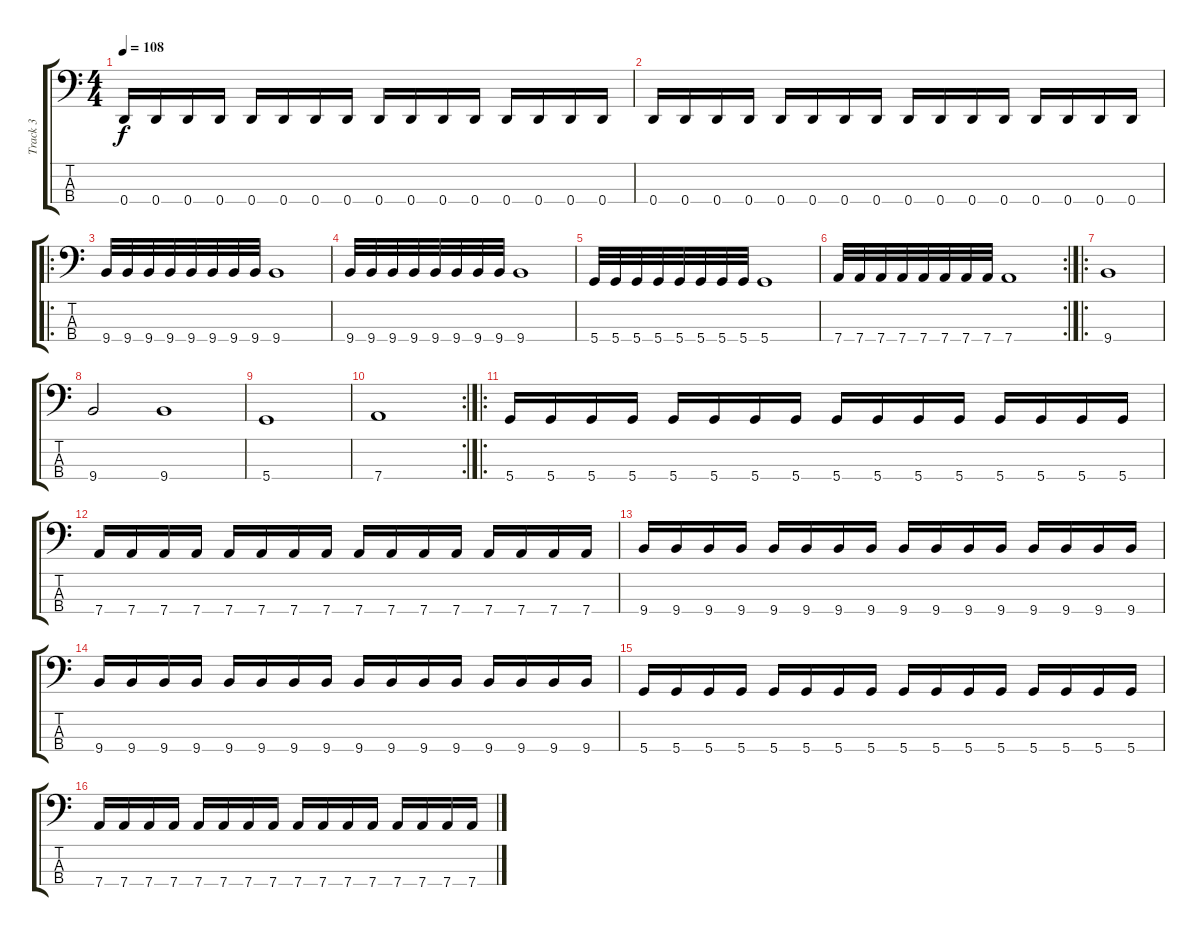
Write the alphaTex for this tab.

\track ("Track 3" "Track 3") {instrument electricbasspick}
\staff {score tabs}
\tuning (G2 D2 A1 D1) {hide}
\ts (4 4)
\tempo 108
\clef f4
\ks c
0.4.16{dy f} 0.4.16 0.4.16 0.4.16 0.4.16 0.4.16 0.4.16 0.4.16 0.4.16 0.4.16 0.4.16 0.4.16 0.4.16 0.4.16 0.4.16 0.4.16 |
0.4.16 0.4.16 0.4.16 0.4.16 0.4.16 0.4.16 0.4.16 0.4.16 0.4.16 0.4.16 0.4.16 0.4.16 0.4.16 0.4.16 0.4.16 0.4.16 |
\ro
9.4.32 9.4.32 9.4.32 9.4.32 9.4.32 9.4.32 9.4.32 9.4.32 9.4.1 |
9.4.32 9.4.32 9.4.32 9.4.32 9.4.32 9.4.32 9.4.32 9.4.32 9.4.1 |
5.4.32 5.4.32 5.4.32 5.4.32 5.4.32 5.4.32 5.4.32 5.4.32 5.4.1 |
\rc 2
7.4.32 7.4.32 7.4.32 7.4.32 7.4.32 7.4.32 7.4.32 7.4.32 7.4.1 |
\ro
9.4.1 |
9.4.2 9.4.1 |
5.4.1 |
\rc 2
7.4.1 |
\ro
5.4.16 5.4.16 5.4.16 5.4.16 5.4.16 5.4.16 5.4.16 5.4.16 5.4.16 5.4.16 5.4.16 5.4.16 5.4.16 5.4.16 5.4.16 5.4.16 |
7.4.16 7.4.16 7.4.16 7.4.16 7.4.16 7.4.16 7.4.16 7.4.16 7.4.16 7.4.16 7.4.16 7.4.16 7.4.16 7.4.16 7.4.16 7.4.16 |
9.4.16 9.4.16 9.4.16 9.4.16 9.4.16 9.4.16 9.4.16 9.4.16 9.4.16 9.4.16 9.4.16 9.4.16 9.4.16 9.4.16 9.4.16 9.4.16 |
9.4.16 9.4.16 9.4.16 9.4.16 9.4.16 9.4.16 9.4.16 9.4.16 9.4.16 9.4.16 9.4.16 9.4.16 9.4.16 9.4.16 9.4.16 9.4.16 |
5.4.16 5.4.16 5.4.16 5.4.16 5.4.16 5.4.16 5.4.16 5.4.16 5.4.16 5.4.16 5.4.16 5.4.16 5.4.16 5.4.16 5.4.16 5.4.16 |
7.4.16 7.4.16 7.4.16 7.4.16 7.4.16 7.4.16 7.4.16 7.4.16 7.4.16 7.4.16 7.4.16 7.4.16 7.4.16 7.4.16 7.4.16 7.4.16
